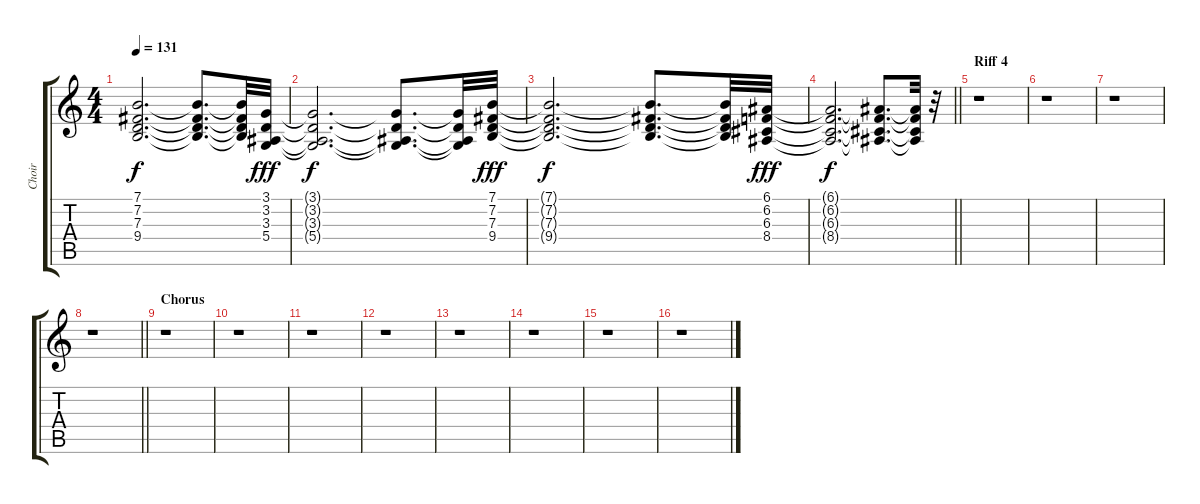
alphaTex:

\track ("Choir" "Choir") {instrument choiraahs}
\staff {score tabs}
\tuning (E4 B3 G3 D3 A2 E2) {hide}
\ts (4 4)
\tempo 131
\clef g2
\ks c
(7.1{t} 7.2{t} 7.3{t} 9.4{t}).2{d dy f} (7.1{t} 7.2{t} 7.3{t} 9.4{t}).8{d} (7.1{t} 7.2{t} 7.3{t} 9.4{t}).32 (3.1 3.2 3.3 5.4).32{dy fff} |
(3.1{t} 3.2{t} 3.3{t} 5.4{t}).2{d dy f} (3.1{t} 3.2{t} 3.3{t} 5.4{t}).8{d} (3.1{t} 3.2{t} 3.3{t} 5.4{t}).32 (7.1 7.2 7.3 9.4).32{dy fff} |
(7.1{t} 7.2{t} 7.3{t} 9.4{t}).2{d dy f} (7.1{t} 7.2{t} 7.3{t} 9.4{t}).8{d} (7.1{t} 7.2{t} 7.3{t} 9.4{t}).32 (6.1 6.2 6.3 8.4).32{dy fff} |
\barLineRight lightlight
(6.1{t} 6.2{t} 6.3{t} 8.4{t}).2{d dy f} (6.1{t} 6.2{t} 6.3{t} 8.4{t}).8{d} (6.1{t} 6.2{t} 6.3{t} 8.4{t}).32 r.32 |
\section ("" "Riff 4")
r.1 |
r.1 |
r.1 |
\barLineRight lightlight
r.1 |
\section ("" "Chorus")
r.1 |
r.1 |
r.1 |
r.1 |
r.1 |
r.1 |
r.1 |
r.1
